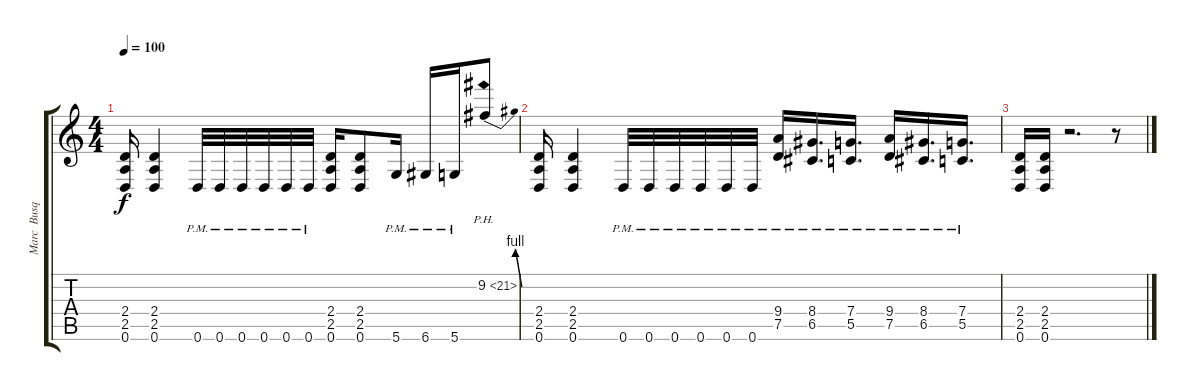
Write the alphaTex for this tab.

\track ("Marc  Busque" "Marc  Busq") {instrument distortionguitar}
\staff {score tabs}
\tuning (D4 A3 F3 C3 G2 D2) {hide}
\ts (4 4)
\tempo 100
\clef g2
\ks c
(2.4 2.5 0.6).16{dy f} (2.4 2.5 0.6).4 0.6{pm}.32 0.6{pm}.32 0.6{pm}.32 0.6{pm}.32 0.6{pm}.32 0.6{pm}.32 (2.4 2.5 0.6).16 (2.4 2.5 0.6).8 5.6{pm}.16 6.6{pm}.16 5.6{pm}.16 9.2{be (bend 0 0 60 4) ph 12}.8 |
(2.4 2.5 0.6).16 (2.4 2.5 0.6).4 0.6{pm}.32 0.6{pm}.32 0.6{pm}.32 0.6{pm}.32 0.6{pm}.32 0.6{pm}.32 (9.4{pm} 7.5{pm}).16 (8.4{pm} 6.5{pm}).16{d} (7.4{pm} 5.5{pm}).16{d} (9.4{pm} 7.5{pm}).16 (8.4{pm} 6.5{pm}).16{d} (7.4{pm} 5.5{pm}).16{d} |
(2.4 2.5 0.6).16 (2.4 2.5 0.6).16 r.2{d} r.8
